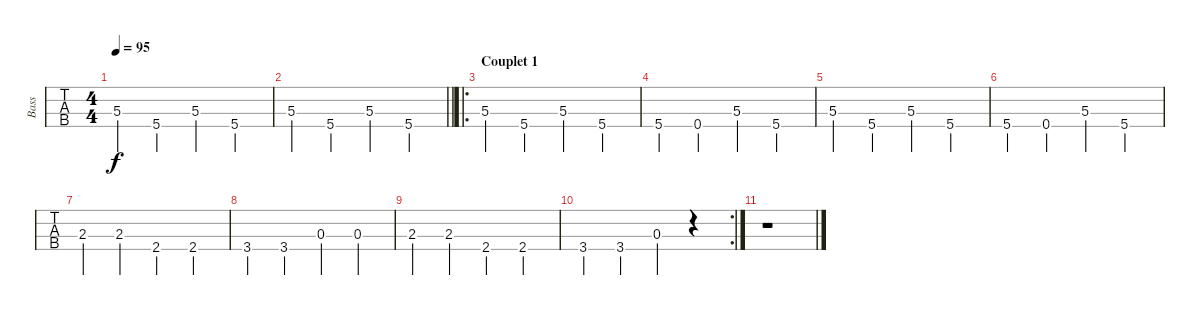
\track ("Bass" "Bass") {instrument electricbassfinger}
\staff {tabs}
\tuning (G2 D2 A1 E1) {hide}
\ts (4 4)
\tempo 95
\clef f4
\ks c
5.3.4{dy f instrument electricbassfinger} 5.4.4 5.3.4 5.4.4 |
\barLineRight lightlight
5.3.4 5.4.4 5.3.4 5.4.4 |
\ro
\section ("" "Couplet 1")
5.3.4 5.4.4 5.3.4 5.4.4 |
5.4.4 0.4.4 5.3.4 5.4.4 |
5.3.4 5.4.4 5.3.4 5.4.4 |
5.4.4 0.4.4 5.3.4 5.4.4 |
2.3.4 2.3.4 2.4.4 2.4.4 |
3.4.4 3.4.4 0.3.4 0.3.4 |
2.3.4 2.3.4 2.4.4 2.4.4 |
\rc 2
3.4.4 3.4.4 0.3.4 r.4 |
r.1
